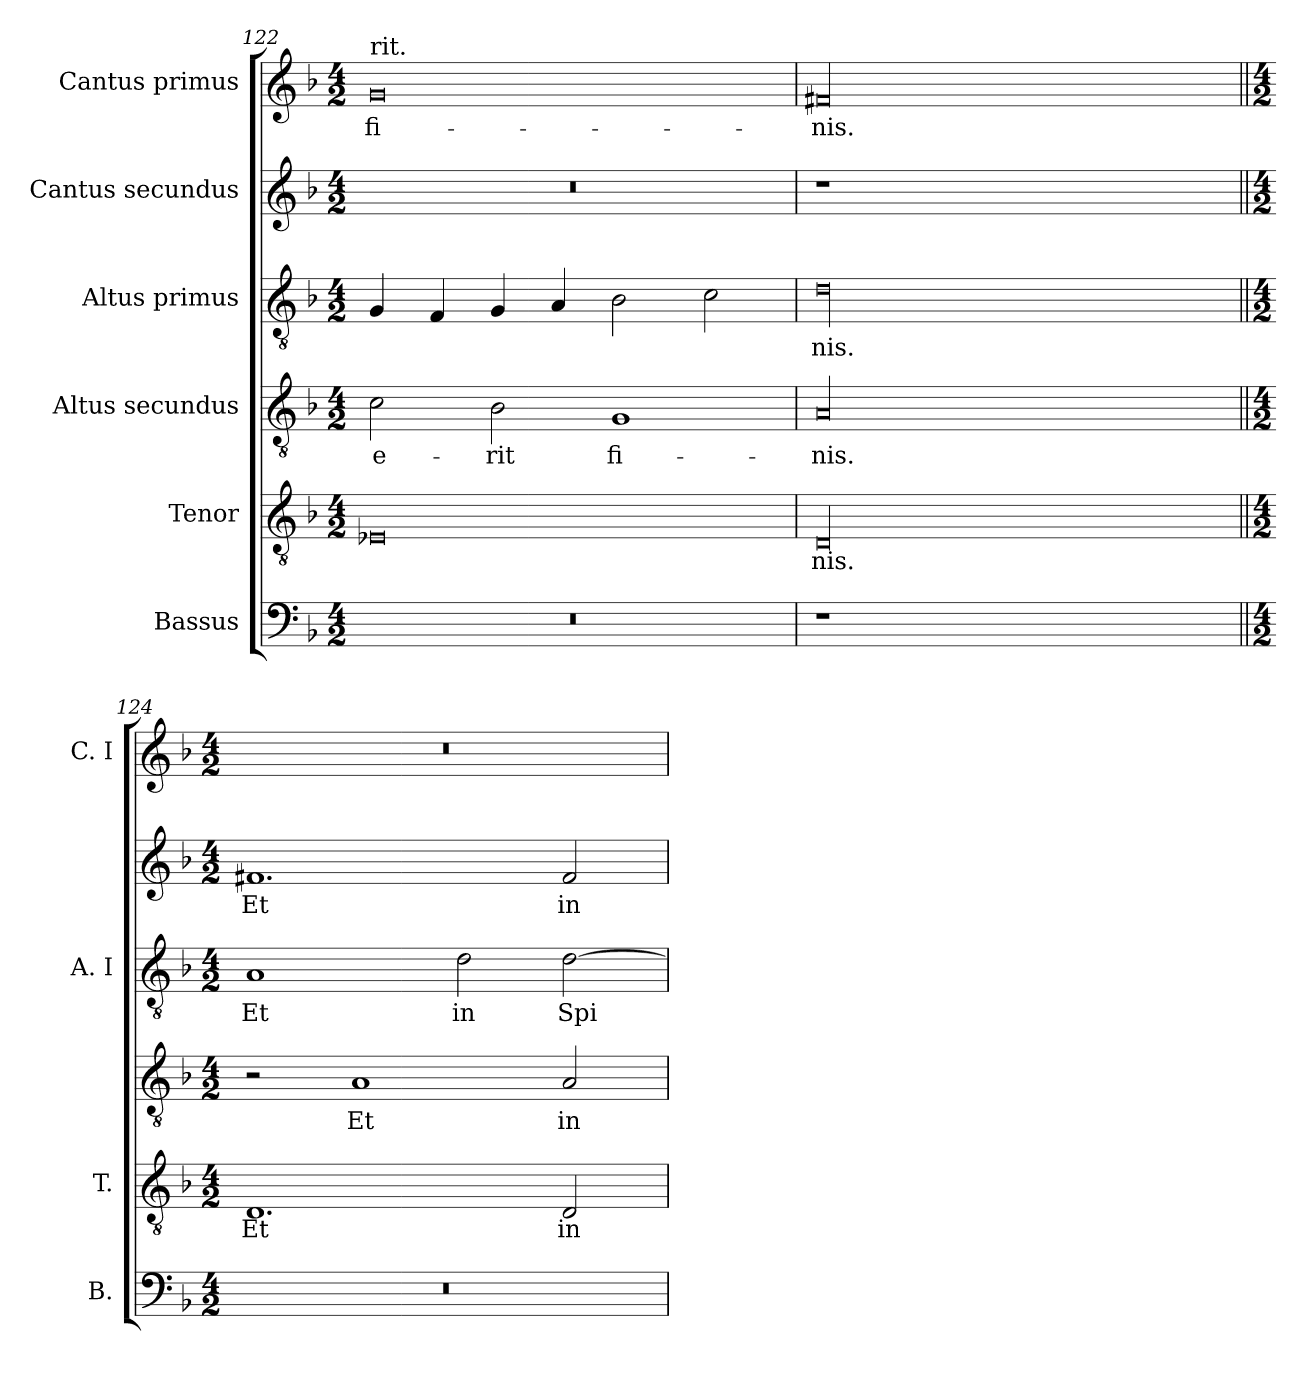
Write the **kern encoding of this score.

**kern	**kern	**text	**kern	**text	**kern	**text	**kern	**text	**kern	**text
*part6	*part5	*part5	*part4	*part4	*part3	*part3	*part2	*part2	*part1	*part1
*staff6	*staff5	*staff5	*staff4	*staff4	*staff3	*staff3	*staff2	*staff2	*staff1	*staff1
*I"Bassus	*I"Tenor	*	*I"Altus secundus	*	*I"Altus primus	*	*I"Cantus secundus	*	*I"Cantus primus	*
*I'B.	*I'T.	*	*	*	*I'A. I	*	*	*	*I'C. I	*
*clefF4	*clefGv2	*	*clefGv2	*	*clefGv2	*	*clefG2	*	*clefG2	*
*	*ITrd7c12	*	*ITrd7c12	*	*ITrd7c12	*	*	*	*	*
*k[b-]	*k[b-]	*	*k[b-]	*	*k[b-]	*	*k[b-]	*	*k[b-]	*
*d:	*d:	*	*d:	*	*d:	*	*d:	*	*d:	*
*M4/2	*M4/2	*	*M4/2	*	*M4/2	*	*M4/2	*	*M4/2	*
=122	=122	=122	=122	=122	=122	=122	=122	=122	=122	=122
!LO:N:vis=1	!	!	!	!	!	!	!	!	!	!
!	!	!	!	!LO:LY:b:color=#000000	!	!	!LO:N:vis=1	!	!	!
!	!	!	!	!	!	!	!	!	!LO:TX:t=rit.	!
!	!	!	!	!	!	!	!	!	!	!LO:LY:b:color=#000000
0r	0EE-Xi	.	2Ci\	e-	4GGi/	.	0r	.	0gi	fi-
.	.	.	.	.	4FFi/	.	.	.	.	.
!	!	!	!	!LO:LY:b:color=#000000	!	!	!	!	!	!
.	.	.	2BB-i\	-rit	4GGi/	.	.	.	.	.
.	.	.	.	.	4AAi/	.	.	.	.	.
!	!	!	!	!LO:LY:b:color=#000000	!	!	!	!	!	!
.	.	.	1GGi	fi-	2BB-i\	.	.	.	.	.
.	.	.	.	.	2Ci\	.	.	.	.	.
=123	=123	=123	=123	=123	=123	=123	=123	=123	=123	=123
!LO:N:vis=1	!	!	!	!	!	!	!	!	!	!
!	!	!LO:LY:b:color=#000000	!	!	!	!	!	!	!	!
!	!	!	!	!LO:LY:b:color=#000000	!	!	!	!	!	!
!	!	!	!	!	!	!LO:LY:b:color=#000000	!LO:N:vis=1	!	!	!
!	!	!	!	!	!	!	!	!	!	!LO:LY:b:color=#000000
0r	00DDi	-nis.	00AAi	-nis.	00Di	-nis.	0r	.	00f#Xi	-nis.
0ryy	.	.	.	.	.	.	0ryy	.	.	.
!!LO:LB:g=z
=124||	=124||	=124||	=124||	=124||	=124||	=124||	=124||	=124||	=124||	=124||
*M4/2	*M4/2	*	*M4/2	*	*M4/2	*	*M4/2	*	*M4/2	*
!LO:N:vis=1	!	!	!	!	!	!	!	!	!	!
!	!	!LO:LY:b:color=#000000	!	!	!	!	!	!	!	!
!	!	!	!	!	!	!LO:LY:b:color=#000000	!	!	!	!
!	!	!	!	!	!	!	!	!LO:LY:b:color=#000000	!LO:N:vis=1	!
0r	1.DDi	Et	2r	.	1AAi	Et	1.f#Xi	Et	0r	.
!	!	!	!	!LO:LY:b:color=#000000	!	!	!	!	!	!
.	.	.	1AAi	Et	.	.	.	.	.	.
!	!	!	!	!	!	!LO:LY:b:color=#000000	!	!	!	!
.	.	.	.	.	2Di\	in	.	.	.	.
!	!	!LO:LY:b:color=#000000	!	!	!	!	!	!	!	!
!	!	!	!	!LO:LY:b:color=#000000	!	!	!	!	!	!
!	!	!	!	!	!	!LO:LY:b:color=#000000	!	!	!	!
!	!	!	!	!	!	!	!	!LO:LY:b:color=#000000	!	!
.	2DDi/	in	2AAi/	in	[2Di\	Spi-	2f#i/	in	.	.
=	=	=	=	=	=	=	=	=	=	=
*-	*-	*-	*-	*-	*-	*-	*-	*-	*-	*-
